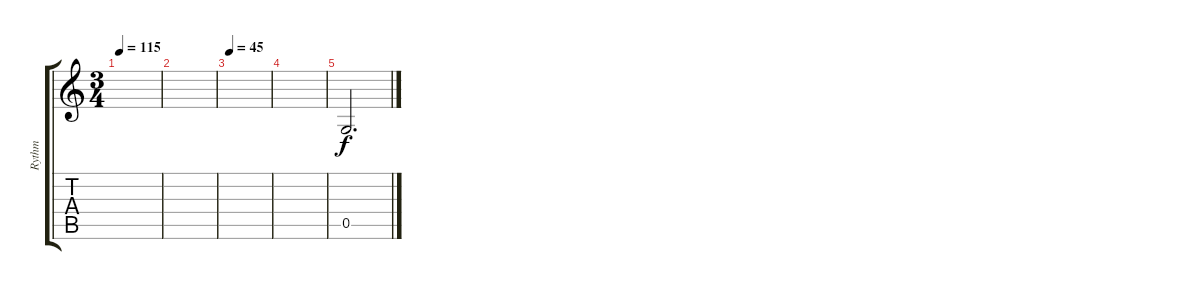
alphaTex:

\track ("Rythm" "Rythm") {instrument acousticguitarsteel}
\staff {score tabs}
\tuning (D4 A3 F3 C3 G2 C2) {hide}
\ts (3 4)
\tempo 115
\clef g2
\ks c
|
|
\tempo 45
|
|
0.5.2{d}
